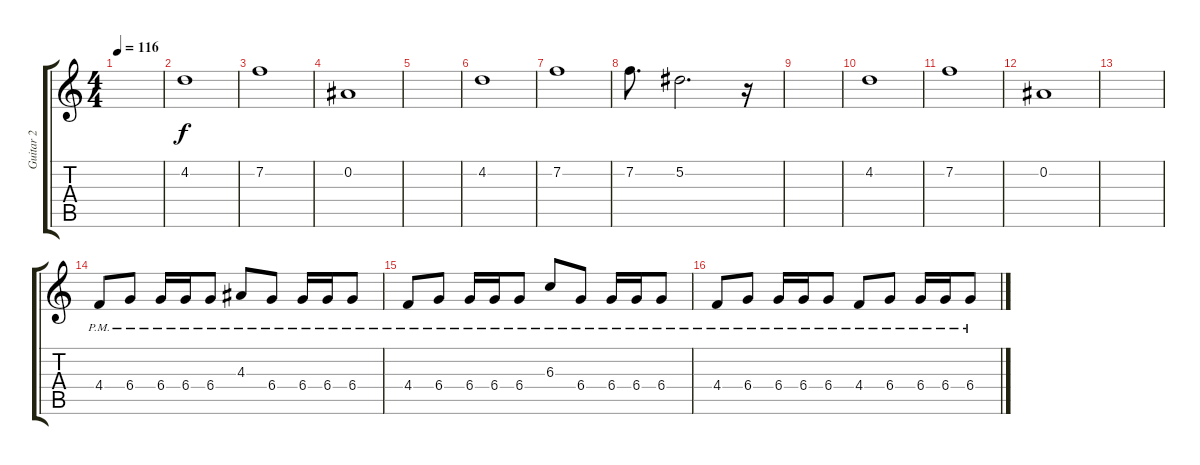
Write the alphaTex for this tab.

\track ("Guitar 2" "Guitar 2") {instrument overdrivenguitar}
\staff {score tabs}
\tuning (Eb4 Bb3 Gb3 Db3 Ab2 Eb2) {hide}
\ts (4 4)
\tempo 116
\clef g2
\ks c
|
4.2.1 |
7.2.1 |
0.2.1 |
|
4.2.1 |
7.2.1 |
7.2.8{d} 5.2.2{d} r.16 |
|
4.2.1 |
7.2.1 |
0.2.1 |
|
4.4{pm}.8 6.4{pm}.8 6.4{pm}.16 6.4{pm}.16 6.4{pm}.8 4.3{pm}.8 6.4{pm}.8 6.4{pm}.16 6.4{pm}.16 6.4{pm}.8 |
4.4{pm}.8 6.4{pm}.8 6.4{pm}.16 6.4{pm}.16 6.4{pm}.8 6.3{pm}.8 6.4{pm}.8 6.4{pm}.16 6.4{pm}.16 6.4{pm}.8 |
4.4{pm}.8 6.4{pm}.8 6.4{pm}.16 6.4{pm}.16 6.4{pm}.8 4.4{pm}.8 6.4{pm}.8 6.4{pm}.16 6.4{pm}.16 6.4{pm}.8
